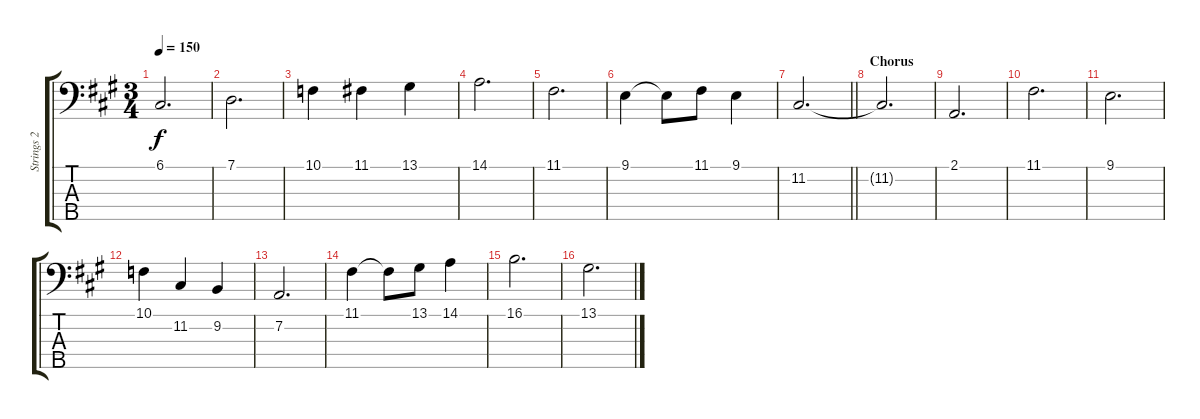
\track ("Strings 2" "Strings 2") {instrument stringensemble2}
\staff {score tabs}
\tuning (G2 D2 A1 E1 B0) {hide}
\ts (3 4)
\tempo 150
\clef f4
\ks f#minor
6.1.2{d dy f} |
7.1.2{d} |
10.1.4 11.1.4 13.1.4 |
14.1.2{d} |
11.1.2{d} |
9.1.4 9.1{t}.8 11.1.8 9.1.4 |
\barLineRight lightlight
11.2.2{d} |
\section ("" "Chorus")
11.2{t}.2{d} |
2.1.2{d} |
11.1.2{d} |
9.1.2{d} |
10.1.4 11.2.4 9.2.4 |
7.2.2{d} |
11.1.4 11.1{t}.8 13.1.8 14.1.4 |
16.1.2{d} |
13.1.2{d}
